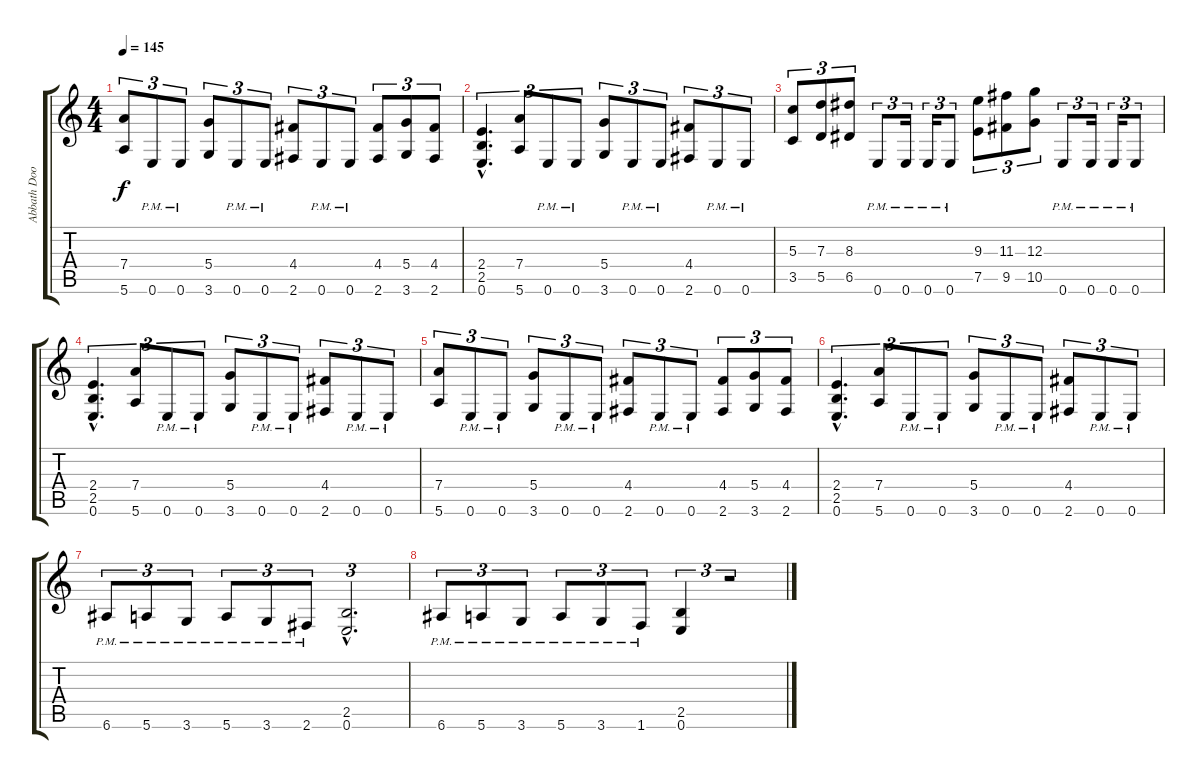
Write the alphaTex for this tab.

\track ("Abbath Doom Occulta" "Abbath Doo") {instrument distortionguitar}
\staff {score tabs}
\tuning (E4 B3 G3 D3 A2 E2) {hide}
\ts (4 4)
\tempo 145
\clef g2
\ks c
(7.4 5.6).8{tu (3 2) dy f} 0.6{pm}.8{tu (3 2)} 0.6{pm}.8{tu (3 2)} (5.4 3.6).8{tu (3 2)} 0.6{pm}.8{tu (3 2)} 0.6{pm}.8{tu (3 2)} (4.4 2.6).8{tu (3 2)} 0.6{pm}.8{tu (3 2)} 0.6{pm}.8{tu (3 2)} (4.4 2.6).8{tu (3 2)} (5.4 3.6).8{tu (3 2)} (4.4 2.6).8{tu (3 2)} |
(2.4{hac} 2.5{hac} 0.6{hac}).4{d tu (3 2)} (7.4 5.6).8{tu (3 2)} 0.6{pm}.8{tu (3 2)} 0.6{pm}.8{tu (3 2)} (5.4 3.6).8{tu (3 2)} 0.6{pm}.8{tu (3 2)} 0.6{pm}.8{tu (3 2)} (4.4 2.6).8{tu (3 2)} 0.6{pm}.8{tu (3 2)} 0.6{pm}.8{tu (3 2)} |
(5.3 3.5).8{tu (3 2)} (7.3 5.5).8{tu (3 2)} (8.3 6.5).8{tu (3 2)} 0.6{pm}.8{tu (3 2)} 0.6{pm}.16{tu (3 2)} 0.6{pm}.16{tu (3 2)} 0.6{pm}.8{tu (3 2)} (9.3 7.5).8{tu (3 2)} (11.3 9.5).8{tu (3 2)} (12.3 10.5).8{tu (3 2)} 0.6{pm}.8{tu (3 2)} 0.6{pm}.16{tu (3 2)} 0.6{pm}.16{tu (3 2)} 0.6{pm}.8{tu (3 2)} |
(2.4{hac} 2.5{hac} 0.6{hac}).4{d tu (3 2)} (7.4 5.6).8{tu (3 2)} 0.6{pm}.8{tu (3 2)} 0.6{pm}.8{tu (3 2)} (5.4 3.6).8{tu (3 2)} 0.6{pm}.8{tu (3 2)} 0.6{pm}.8{tu (3 2)} (4.4 2.6).8{tu (3 2)} 0.6{pm}.8{tu (3 2)} 0.6{pm}.8{tu (3 2)} |
(7.4 5.6).8{tu (3 2)} 0.6{pm}.8{tu (3 2)} 0.6{pm}.8{tu (3 2)} (5.4 3.6).8{tu (3 2)} 0.6{pm}.8{tu (3 2)} 0.6{pm}.8{tu (3 2)} (4.4 2.6).8{tu (3 2)} 0.6{pm}.8{tu (3 2)} 0.6{pm}.8{tu (3 2)} (4.4 2.6).8{tu (3 2)} (5.4 3.6).8{tu (3 2)} (4.4 2.6).8{tu (3 2)} |
(2.4{hac} 2.5{hac} 0.6{hac}).4{d tu (3 2)} (7.4 5.6).8{tu (3 2)} 0.6{pm}.8{tu (3 2)} 0.6{pm}.8{tu (3 2)} (5.4 3.6).8{tu (3 2)} 0.6{pm}.8{tu (3 2)} 0.6{pm}.8{tu (3 2)} (4.4 2.6).8{tu (3 2)} 0.6{pm}.8{tu (3 2)} 0.6{pm}.8{tu (3 2)} |
6.6{pm}.8{tu (3 2)} 5.6{pm}.8{tu (3 2)} 3.6{pm}.8{tu (3 2)} 5.6{pm}.8{tu (3 2)} 3.6{pm}.8{tu (3 2)} 2.6{pm}.8{tu (3 2)} (2.5{hac} 0.6{hac}).2{d tu (3 2)} |
6.6{pm}.8{tu (3 2)} 5.6{pm}.8{tu (3 2)} 3.6{pm}.8{tu (3 2)} 5.6{pm}.8{tu (3 2)} 3.6{pm}.8{tu (3 2)} 1.6{pm}.8{tu (3 2)} (2.5 0.6).4{tu (3 2)} r.2{tu (3 2)}
